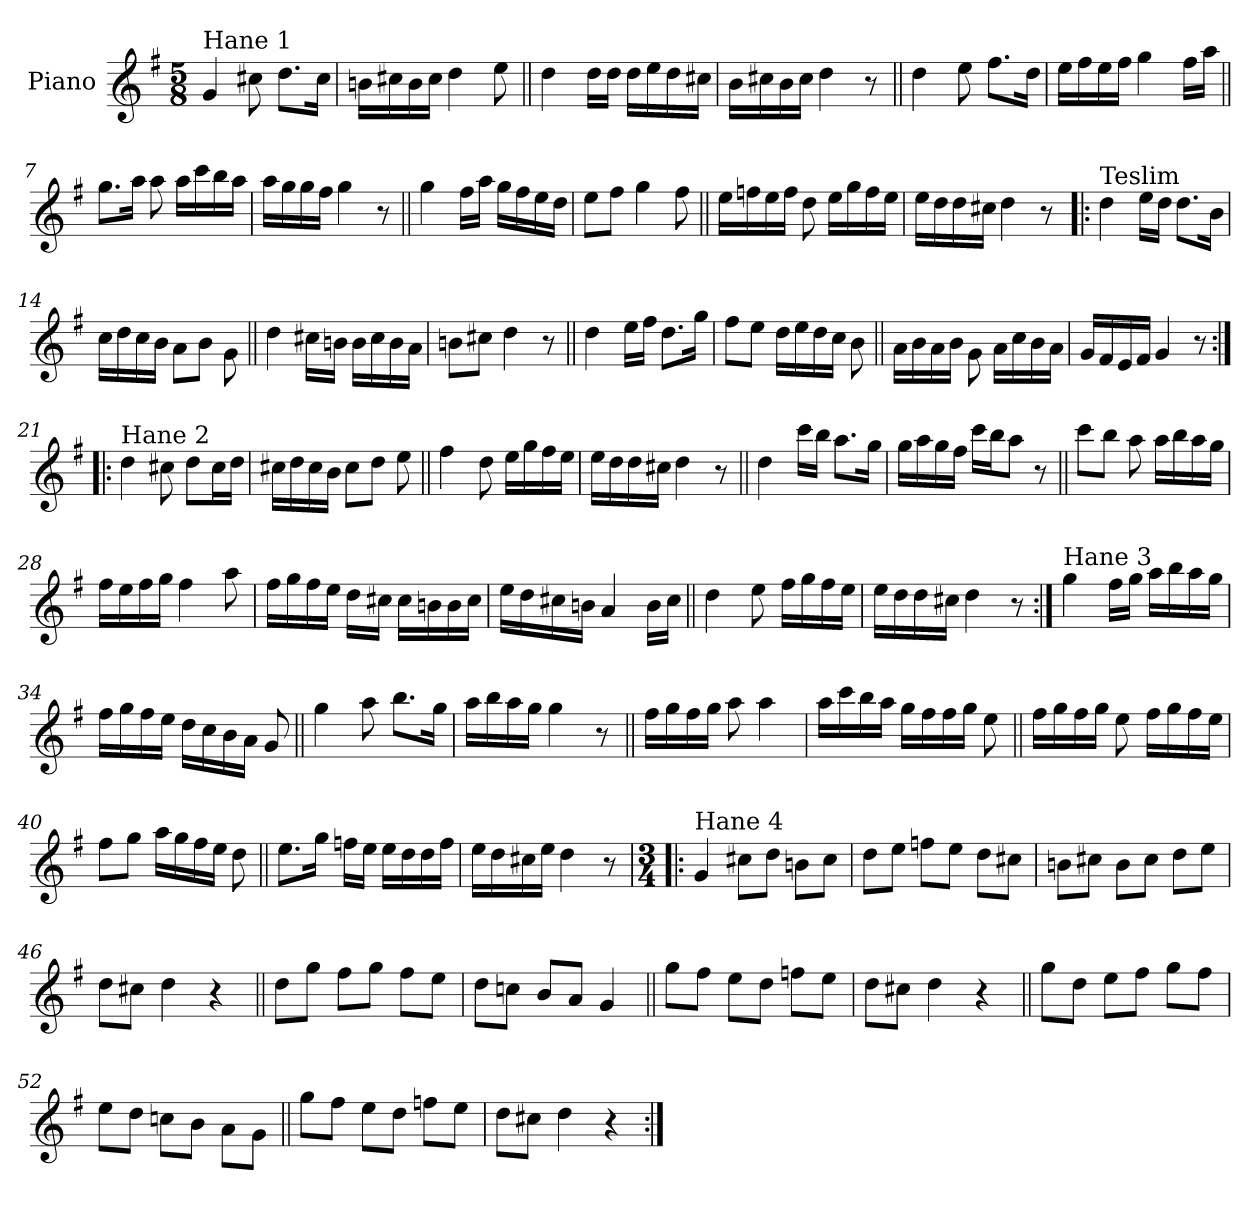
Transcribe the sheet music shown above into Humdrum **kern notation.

**kern
*part1
*staff1
*I"Piano
*I'Pno
*clefG2
*k[f#]
*G:
*M5/8
=1
!LO:TX:a:t=Hane 1
4g/
8cc#X\
8.dd\L
16cc#\Jk
=2
16bn\LL
16cc#X\
16b\
16cc#\JJ
4dd\
8ee\
=3||
4dd\
16dd\LL
16dd\JJ
16dd\LL
16ee\
16dd\
16cc#X\JJ
=4
16b\LL
16cc#X\
16b\
16cc#\JJ
4dd\
8r
=5||
4dd\
8ee\
8.ff#\L
16dd\Jk
!!LO:LB:g=z
=6
16ee\LL
16ff#\
16ee\
16ff#\JJ
4gg\
16ff#\LL
16aa\JJ
=7||
8.gg\L
16aa\Jk
8aa\
16aa\LL
16ccc\
16bb\
16aa\JJ
=8
16aa\LL
16gg\
16gg\
16ff#\JJ
4gg\
8r
=9||
4gg\
16ff#\LL
16aa\JJ
16gg\LL
16ff#\
16ee\
16dd\JJ
=10
8ee\L
8ff#\J
4gg\
8ff#\
!!LO:LB:g=z
=11||
16ee\LL
16ffn\
16ee\
16ff\JJ
8dd\
16ee\LL
16gg\
16ff\
16ee\JJ
=12
16ee\LL
16dd\
16dd\
16cc#X\JJ
4dd\
8r
=13!|:
!LO:TX:a:t=Teslim
4dd\
16ee\LL
16dd\JJ
8.dd\L
16b\Jk
=14
16cc\LL
16dd\
16cc\
16b\JJ
8a\L
8b\J
8g\
!!LO:LB:g=z
=15||
4dd\
16cc#X\LL
16bn\JJ
16b\LL
16cc#\
16b\
16a\JJ
=16
8bn\L
8cc#X\J
4dd\
8r
=17||
4dd\
16ee\LL
16ff#\JJ
8.dd\L
16gg\Jk
=18
8ff#\L
8ee\J
16dd\LL
16ee\
16dd\
16cc\JJ
8b\
=19||
16a\LL
16b\
16a\
16b\JJ
8g\
16a\LL
16cc\
16b\
16a\JJ
=20
16g/LL
16f#/
16e/
16f#/JJ
4g/
8r
!!LO:LB:g=z
=21:|!|:
!LO:TX:a:t=Hane 2
4dd\
8cc#X\
8dd\L
16cc#\L
16dd\JJ
=22
16cc#X\LL
16dd\
16cc#\
16b\JJ
8cc#\L
8dd\J
8ee\
=23||
4ff#\
8dd\
16ee\LL
16gg\
16ff#\
16ee\JJ
=24
16ee\LL
16dd\
16dd\
16cc#X\JJ
4dd\
8r
!!LO:LB:g=z
=25||
4dd\
16ccc\LL
16bb\JJ
8.aa\L
16gg\Jk
=26
16gg\LL
16aa\
16gg\
16ff#\JJ
16ccc\LL
16bb\J
8aa\J
8r
=27||
8ccc\L
8bb\J
8aa\
16aa\LL
16bb\
16aa\
16gg\JJ
=28
16ff#\LL
16ee\
16ff#\
16gg\JJ
4ff#\
8aa\
=29
16ff#\LL
16gg\
16ff#\
16ee\JJ
16dd\LL
16cc#X\JJ
16cc#\LL
16bn\
16b\
16cc#\JJ
!!LO:LB:g=z
=30
16ee\LL
16dd\
16cc#X\
16bn\JJ
4a/
16b\LL
16cc#\JJ
=31||
4dd\
8ee\
16ff#\LL
16gg\
16ff#\
16ee\JJ
=32
16ee\LL
16dd\
16dd\
16cc#X\JJ
4dd\
8r
=33:|!
!LO:TX:a:t=Hane 3
4gg\
16ff#\LL
16gg\JJ
16aa\LL
16bb\
16aa\
16gg\JJ
=34
16ff#\LL
16gg\
16ff#\
16ee\JJ
16dd\LL
16cc\
16b\
16a\JJ
8g/
!!LO:LB:g=z
=35||
4gg\
8aa\
8.bb\L
16gg\Jk
=36
16aa\LL
16bb\
16aa\
16gg\JJ
4gg\
8r
=37||
16ff#\LL
16gg\
16ff#\
16gg\JJ
8aa\
4aa\
=38
16aa\LL
16ccc\
16bb\
16aa\JJ
16gg\LL
16ff#\
16ff#\
16gg\JJ
8ee\
=39||
16ff#\LL
16gg\
16ff#\
16gg\JJ
8ee\
16ff#\LL
16gg\
16ff#\
16ee\JJ
!!LO:LB:g=z
=40
8ff#\L
8gg\J
16aa\LL
16gg\
16ff#\
16ee\JJ
8dd\
=41||
8.ee\L
16gg\Jk
16ffn\LL
16ee\JJ
16ee\LL
16dd\
16dd\
16ff\JJ
=42
16ee\LL
16dd\
16cc#X\
16ee\JJ
4dd\
8r
=43!|:
*M3/4
!LO:TX:a:t=Hane 4
4g/
8cc#X\L
8dd\J
8bn\L
8cc#\J
=44
8dd\L
8ee\J
8ffn\L
8ee\J
8dd\L
8cc#X\J
!!LO:PB:g=z
=45
8bn\L
8cc#X\J
8b\L
8cc#\J
8dd\L
8ee\J
=46
8dd\L
8cc#X\J
4dd\
4r
=47||
8dd\L
8gg\J
8ff#\L
8gg\J
8ff#\L
8ee\J
=48
8dd\L
8ccn\J
8b/L
8a/J
4g/
=49||
8gg\L
8ff#\J
8ee\L
8dd\J
8ffn\L
8ee\J
!!LO:LB:g=z
=50
8dd\L
8cc#X\J
4dd\
4r
=51||
8gg\L
8dd\J
8ee\L
8ff#\J
8gg\L
8ff#\J
=52
8ee\L
8dd\J
8ccn\L
8b\J
8a\L
8g\J
=53||
8gg\L
8ff#\J
8ee\L
8dd\J
8ffn\L
8ee\J
=54
8dd\L
8cc#X\J
4dd\
4r
=:|!
*-
